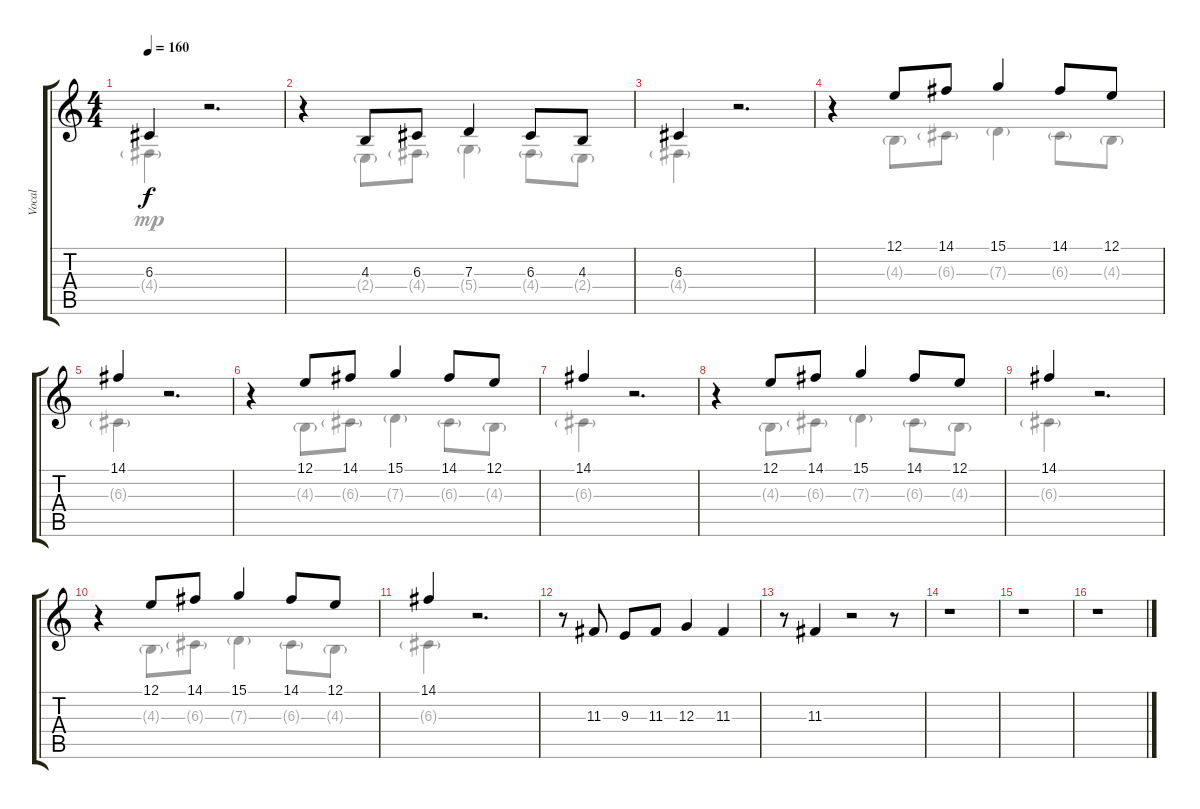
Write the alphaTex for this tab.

\track ("Vocal" "Vocal") {instrument oboe}
\staff {score tabs}
\tuning (E4 B3 G3 D3 A2 E2) {hide}
\voice
\ts (4 4)
\tempo 160
\clef g2
\ks c
6.3.4{dy f} r.2{d} |
r.4 4.3.8 6.3.8 7.3.4 6.3.8 4.3.8 |
6.3.4 r.2{d} |
r.4 12.1.8 14.1.8 15.1.4 14.1.8 12.1.8 |
14.1.4 r.2{d} |
r.4 12.1.8 14.1.8 15.1.4 14.1.8 12.1.8 |
14.1.4 r.2{d} |
r.4 12.1.8 14.1.8 15.1.4 14.1.8 12.1.8 |
14.1.4 r.2{d} |
r.4 12.1.8 14.1.8 15.1.4 14.1.8 12.1.8 |
14.1.4 r.2{d} |
r.8 11.3.8 9.3.8 11.3.8 12.3.4 11.3.4 |
r.8 11.3.4 r.2 r.8 |
r.1 |
r.1 |
r.1
\voice
\clef g2
\ottava regular
\simile none
\ks c
4.4{g}.4{dy mp} r.2{d} |
r.4 2.4{g}.8 4.4{g}.8 5.4{g}.4 4.4{g}.8 2.4{g}.8 |
4.4{g}.4 r.2{d} |
r.4 4.3{g}.8 6.3{g}.8 7.3{g}.4 6.3{g}.8 4.3{g}.8 |
6.3{g}.4 r.2{d} |
r.4 4.3{g}.8 6.3{g}.8 7.3{g}.4 6.3{g}.8 4.3{g}.8 |
6.3{g}.4 r.2{d} |
r.4 4.3{g}.8 6.3{g}.8 7.3{g}.4 6.3{g}.8 4.3{g}.8 |
6.3{g}.4 r.2{d} |
r.4 4.3{g}.8 6.3{g}.8 7.3{g}.4 6.3{g}.8 4.3{g}.8 |
6.3{g}.4 r.2{d} |
|
|
|
|
